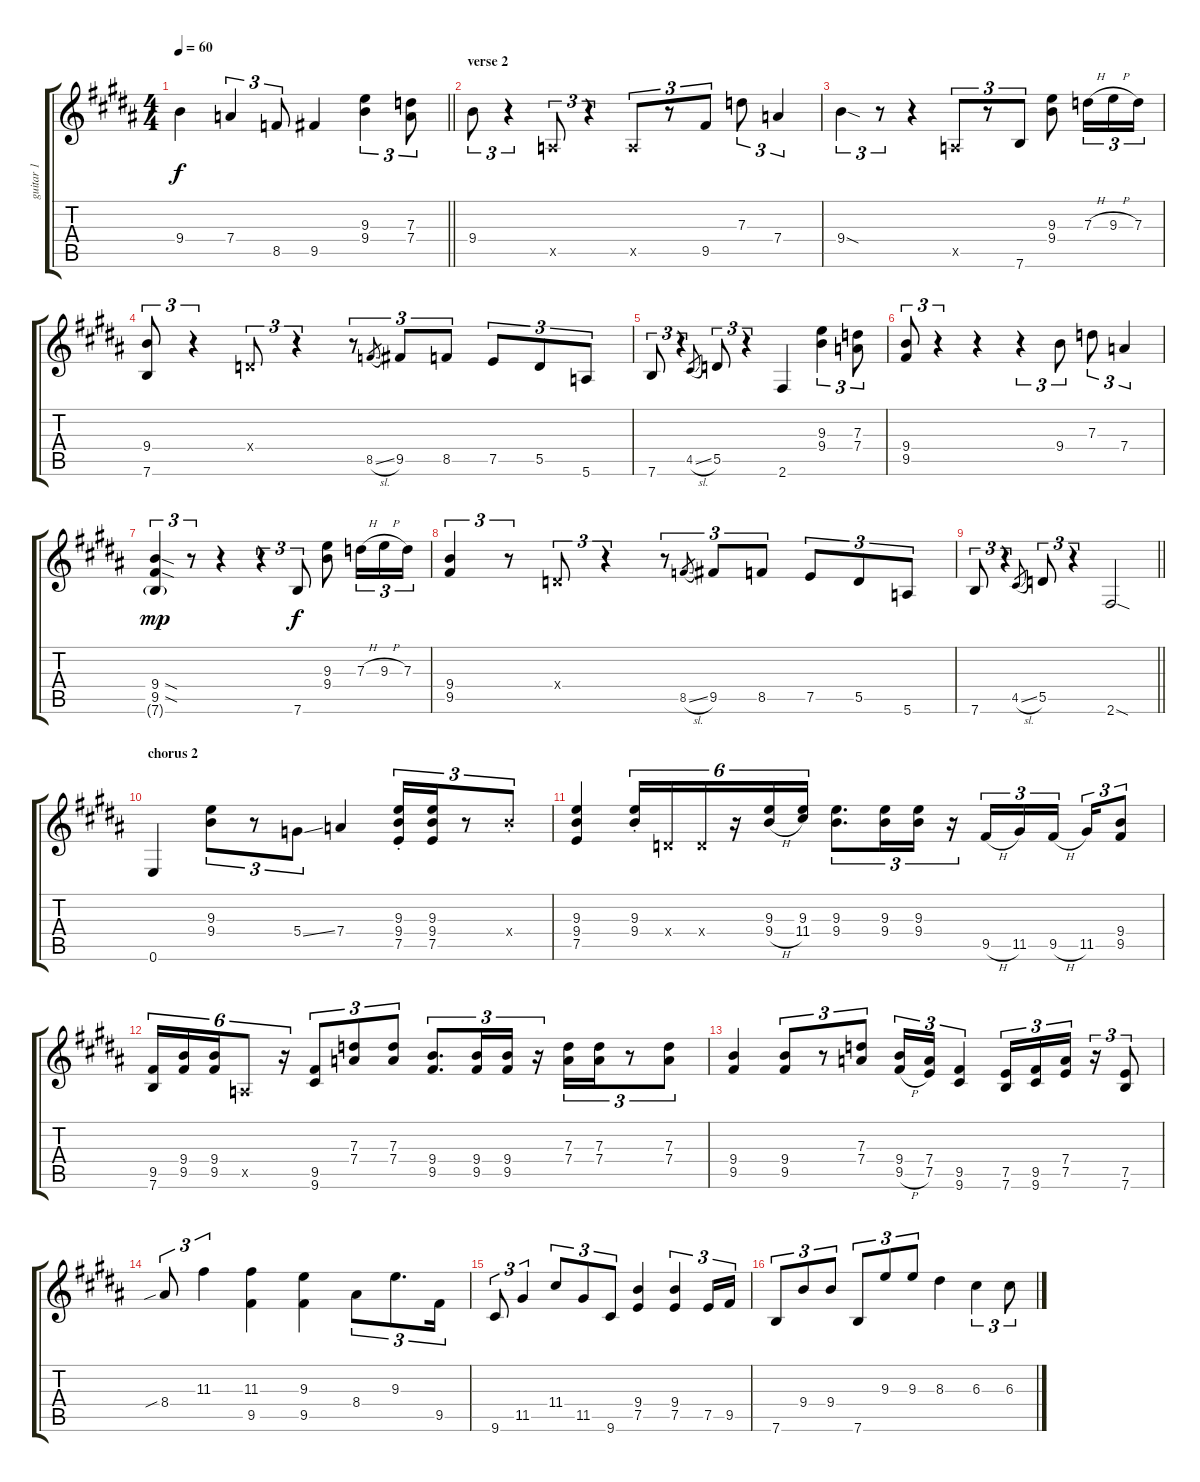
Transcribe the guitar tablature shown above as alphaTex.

\track ("guitar 1" "guitar 1") {instrument overdrivenguitar}
\staff {score tabs}
\tuning (E4 B3 G3 D3 A2 E2) {hide}
\ts (4 4)
\tempo 60
\clef g2
\barLineRight lightlight
\ks b
9.4.4{dy f} 7.4.4{tu (3 2)} 8.5.8{tu (3 2)} 9.5.4 (9.3 9.4).4{tu (3 2)} (7.3 7.4).8{tu (3 2)} |
\section ("" "verse 2")
9.4.8{tu (3 2)} r.4{tu (3 2)} 0.5{x}.8{tu (3 2)} r.4{tu (3 2)} 0.5{x}.8{tu (3 2)} r.8{tu (3 2)} 9.5.8{tu (3 2)} 7.3.8{tu (3 2)} 7.4.4{tu (3 2)} |
9.4{sod}.4{tu (3 2)} r.8{tu (3 2)} r.4 0.5{x}.8{tu (3 2)} r.8{tu (3 2)} 7.6.8{tu (3 2)} (9.3 9.4).8 7.3{h}.16{tu (3 2)} 9.3{h}.16{tu (3 2)} 7.3.16{tu (3 2)} |
(9.4 7.6).8{tu (3 2)} r.4{tu (3 2)} 0.4{x}.8{tu (3 2)} r.4{tu (3 2)} r.8{tu (3 2)} 8.5{sl}.8{gr} 9.5.8{tu (3 2)} 8.5.8{tu (3 2)} 7.5.8{tu (3 2)} 5.5.8{tu (3 2)} 5.6.8{tu (3 2)} |
7.6.8{tu (3 2)} r.4{tu (3 2)} 4.5{sl}.8{gr} 5.5.8{tu (3 2)} r.4{tu (3 2)} 2.6.4 (9.3 9.4).4{tu (3 2)} (7.3 7.4).8{tu (3 2)} |
(9.4 9.5).8{tu (3 2)} r.4{tu (3 2)} r.4 r.4{tu (3 2)} 9.4.8{tu (3 2)} 7.3.8{tu (3 2)} 7.4.4{tu (3 2)} |
(9.4{sod} 9.5{sod} 7.6{g}).4{tu (3 2) dy mp} r.8{tu (3 2)} r.4 r.4{tu (3 2)} 7.6.8{tu (3 2) dy f} (9.3 9.4).8 7.3{h}.16{tu (3 2)} 9.3{h}.16{tu (3 2)} 7.3.16{tu (3 2)} |
(9.4 9.5).4{tu (3 2)} r.8{tu (3 2)} 0.4{x}.8{tu (3 2)} r.4{tu (3 2)} r.8{tu (3 2)} 8.5{sl}.8{gr} 9.5.8{tu (3 2)} 8.5.8{tu (3 2)} 7.5.8{tu (3 2)} 5.5.8{tu (3 2)} 5.6.8{tu (3 2)} |
\barLineRight lightlight
7.6.8{tu (3 2)} r.4{tu (3 2)} 4.5{sl}.8{gr} 5.5.8{tu (3 2)} r.4{tu (3 2)} 2.6{sod}.2 |
\section ("" "chorus 2")
0.6.4 (9.3 9.4).8{tu (3 2)} r.8{tu (3 2)} 5.4{ss}.8{tu (3 2)} 7.4.4 (9.3{st} 9.4{st} 7.5).16{tu (3 2)} (9.3 9.4 7.5).16{tu (3 2)} r.8{tu (3 2)} 9.4{st x}.8{tu (3 2)} |
(9.3 9.4 7.5).4 (9.3{st} 9.4{st}).16{tu (6 4)} 0.4{x}.16{tu (6 4)} 0.4{x}.16{tu (6 4)} r.16{tu (6 4)} (9.3 9.4{h}).16{tu (6 4)} (9.3 11.4).16{tu (6 4)} (9.3 9.4).8{d tu (3 2)} (9.3 9.4).16{tu (3 2)} (9.3 9.4).16{tu (3 2)} r.16{tu (3 2)} 9.5{h}.16{tu (3 2)} 11.5.16{tu (3 2)} 9.5{h}.16{tu (3 2) beam splitsecondary} 11.5.16{tu (3 2)} (9.4 9.5).8{tu (3 2)} |
(9.5 7.6).16{tu (6 4)} (9.4 9.5).16{tu (6 4)} (9.4 9.5).16{tu (6 4)} 0.5{x}.8{tu (6 4)} r.16{tu (6 4)} (9.5 9.6).8{tu (3 2)} (7.3 7.4).8{tu (3 2)} (7.3 7.4).8{tu (3 2)} (9.4 9.5).8{d tu (3 2)} (9.4 9.5).16{tu (3 2)} (9.4 9.5).16{tu (3 2)} r.16{tu (3 2)} (7.3 7.4).16{tu (3 2)} (7.3 7.4).16{tu (3 2)} r.8{tu (3 2)} (7.3 7.4).8{tu (3 2)} |
(9.4 9.5).4 (9.4 9.5).8{tu (3 2)} r.8{tu (3 2)} (7.3 7.4).8{tu (3 2)} (9.4 9.5{h}).16{tu (3 2)} (7.4 7.5).16{tu (3 2)} (9.5 9.6).4{tu (3 2)} (7.5 7.6).16{tu (3 2)} (9.5 9.6).16{tu (3 2)} (7.4 7.5).16{tu (3 2)} r.16{tu (3 2)} (7.5 7.6).8{tu (3 2)} |
8.4{sib}.8{tu (3 2)} 11.3.4{tu (3 2)} (11.3 9.5).4 (9.3 9.5).4 8.4.8{tu (3 2)} 9.3.8{d tu (3 2)} 9.5.16{tu (3 2)} |
9.6.8{tu (3 2)} 11.5.4{tu (3 2)} 11.4.8{tu (3 2)} 11.5.8{tu (3 2)} 9.6.8{tu (3 2)} (9.4 7.5).4 (9.4 7.5).4{tu (3 2)} 7.5.16{tu (3 2)} 9.5.16{tu (3 2)} |
7.6.8{tu (3 2)} 9.4.8{tu (3 2)} 9.4.8{tu (3 2)} 7.6.8{tu (3 2)} 9.3.8{tu (3 2)} 9.3.8{tu (3 2)} 8.3.4 6.3.4{tu (3 2)} 6.3.8{tu (3 2)}
